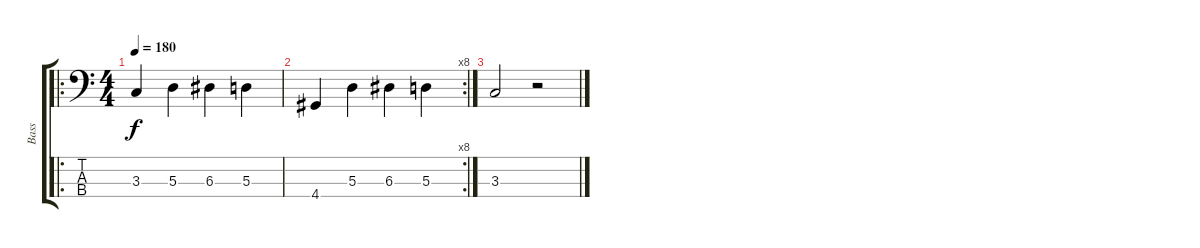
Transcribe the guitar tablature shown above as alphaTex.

\track ("Bass" "Bass") {instrument electricbassfinger}
\staff {score tabs}
\tuning (G2 D2 A1 E1) {hide}
\ro
\ts (4 4)
\tempo 180
\clef f4
\ks c
3.3.4{dy f} 5.3.4 6.3.4 5.3.4 |
\rc 8
4.4.4 5.3.4 6.3.4 5.3.4 |
3.3.2 r.2
